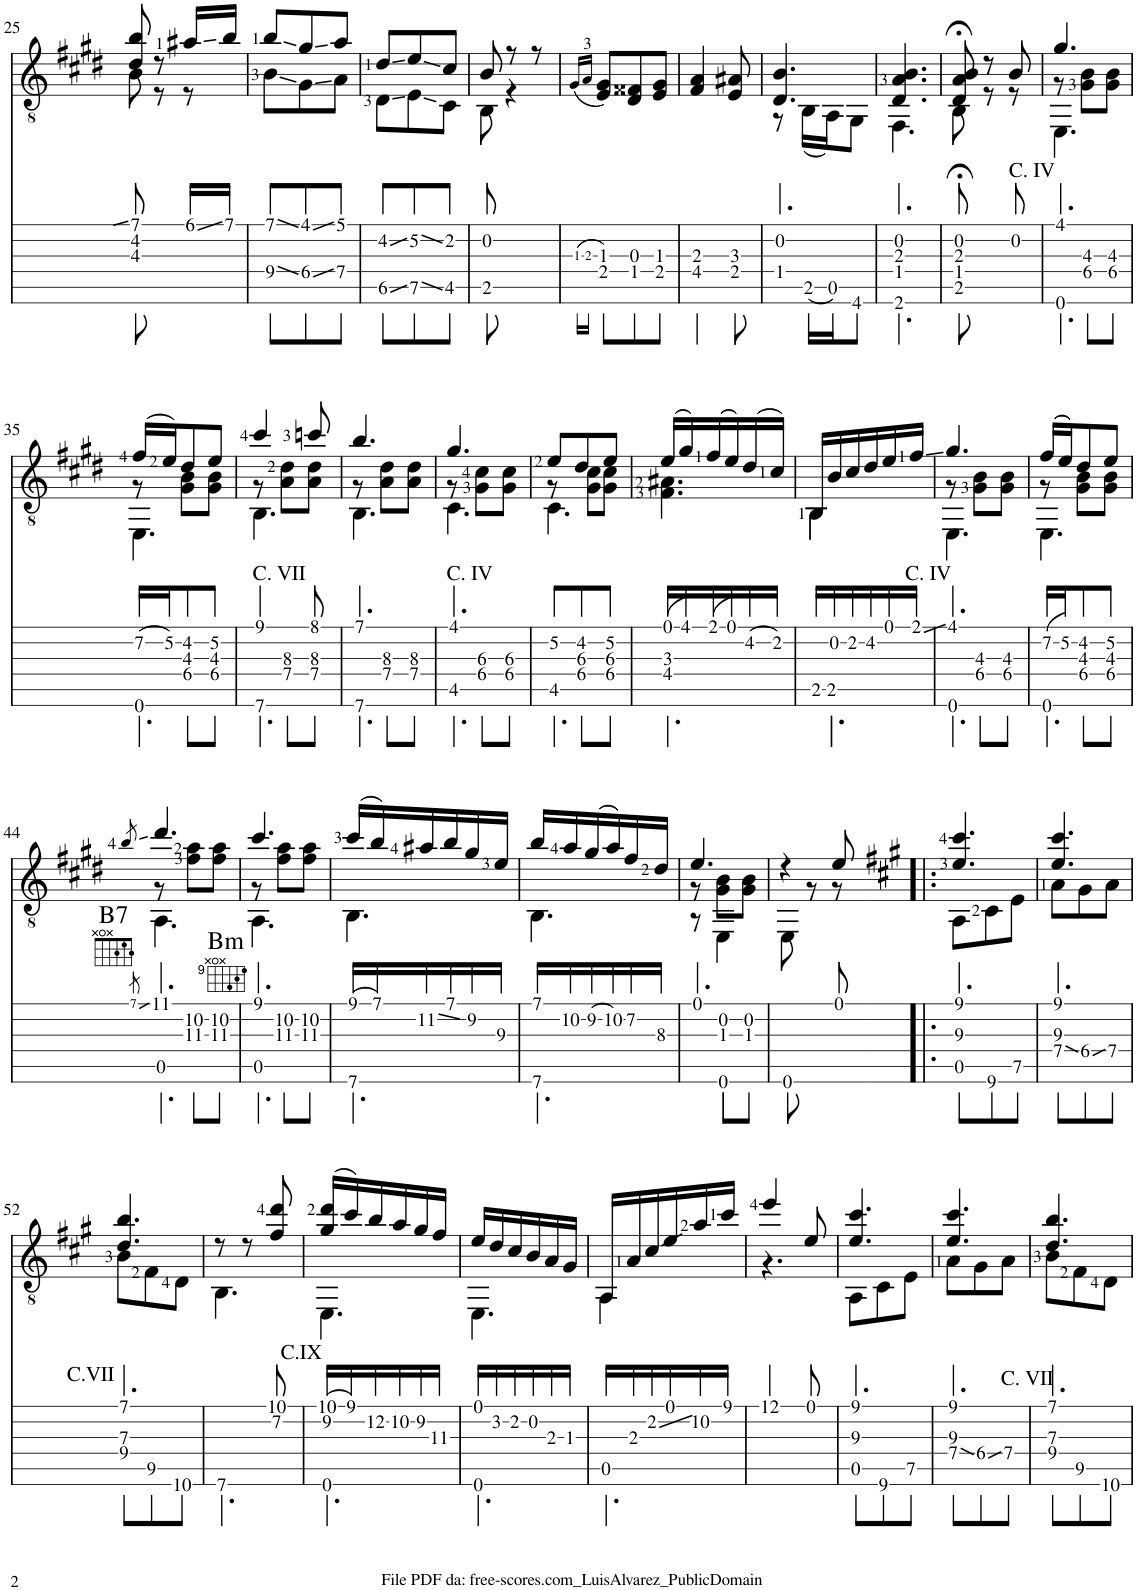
**kern	**harte	**kern
*part2	*part2	*part1
*staff2	*	*staff1
*I"Chitarra classica (Intavolatura)	*	*I"Guitar
!!LO:PB:g=z
*	*	*clefGv2
*k[f#c#g#d#]	*	*k[f#c#g#d#]
*M3/8	*	*M3/8
=25	=25	=25
*^	*	*^
8d#/ 8b/	8B\	.	8d#/ 8b/	8B\
8r	8r	.	8r	8r
16a#X/LL	8r	.	16a#X/LL	8r
16b/JJ	.	.	16b/JJ	.
=26	=26	=26	=26	=26
8b/L	8B\L	.	8b/L	8B\L
8g#/	8G#\	.	8g#/	8G#\
8a/J	8A\J	.	8a/J	8A\J
=27	=27	=27	=27	=27
8d#/L	8D#\L	.	8d#/L	8D#\L
8e/	8E\	.	8e/	8E\
8c#/J	8C#\J	.	8c#/J	8C#\J
=28	=28	=28	=28	=28
8B/	8BB\	.	8B/	8BB\
8r	4r	.	8r	4r
8r	.	.	8r	.
*v	*v	*	*	*
*	*	*v	*v
=29	=29	=29
(16qG#\LL	.	(16qG#/LL
16qA\JJ	.	16qA/JJ
8E\ 8G#\L)	.	8E/ 8G#/L)
8D#\ 8F##X\	.	8D#/ 8F##X/
8E\ 8G#\J	.	8E/ 8G#/J
=30	=30	=30
4F#\ 4A\	.	4F#/ 4A/
8E\ 8A#X\	.	8E/ 8A#X/
=31	=31	=31
*^	*	*^
4.D#/ 4.B/	8r	.	4.D#/ 4.B/	8r
.	(16BB\LL	.	.	(16BB\LL
.	16AA\J)	.	.	16AA\J)
.	8GG#\J	.	.	8GG#\J
=32	=32	=32	=32	=32
4.D#/ 4.A/ 4.B/	4.FF#\	.	4.D#/ 4.A/ 4.B/	4.FF#\
=33	=33	=33	=33	=33
8D#/;< 8A/;< 8B/;<	8BB\	.	8D#/;< 8A/;< 8B/;<	8BB\
8r	8r	.	8r	8r
8B/	8r	.	8B/	8r
=34	=34	=34	=34	=34
*	*^	*	*	*^
!LO:TX:a:t=C. IV	!	!	!	!	!	!
4.g#/	8r	4.EE\	.	4.g#/	8r	4.EE\
.	8G#\ 8B\L	.	.	.	8G#\ 8B\L	.
.	8G#\ 8B\J	.	.	.	8G#\ 8B\J	.
!!LO:LB:g=z	!!	!!
=35	=35	=35	=35	=35	=35	=35
(16f#/LL	8r	4.EE\	.	(16f#/LL	8r	4.EE\
16e/J)	.	.	.	16e/J)	.	.
8d#/	8G#\ 8B\L	.	.	8d#/	8G#\ 8B\L	.
8e/J	8G#\ 8B\J	.	.	8e/J	8G#\ 8B\J	.
=36	=36	=36	=36	=36	=36	=36
!LO:TX:a:t=C. VII	!	!	!	!	!	!
4cc#/	8r	4.BB\	.	4cc#/	8r	4.BB\
.	8A\ 8d#\L	.	.	.	8A\ 8d#\L	.
8ccn/	8A\ 8d#\J	.	.	8ccn/	8A\ 8d#\J	.
=37	=37	=37	=37	=37	=37	=37
4.b/	8r	4.BB\	.	4.b/	8r	4.BB\
.	8A\ 8d#\L	.	.	.	8A\ 8d#\L	.
.	8A\ 8d#\J	.	.	.	8A\ 8d#\J	.
=38	=38	=38	=38	=38	=38	=38
!LO:TX:a:t=C. IV	!	!	!	!	!	!
4.g#/	8r	4.C#\	.	4.g#/	8r	4.C#\
.	8G#\ 8c#\L	.	.	.	8G#\ 8c#\L	.
.	8G#\ 8c#\J	.	.	.	8G#\ 8c#\J	.
=39	=39	=39	=39	=39	=39	=39
8e/L	8r	4.C#\	.	8e/L	8r	4.C#\
8d#/	8G#\ 8c#\L	.	.	8d#/	8G#\ 8c#\L	.
8e/J	8G#\ 8c#\J	.	.	8e/J	8G#\ 8c#\J	.
*	*v	*v	*	*	*	*
*	*	*	*	*v	*v
=40	=40	=40	=40	=40
(16e/LL	4.F#\ 4.A#X\	.	(16e/LL	4.F#\ 4.A#X\
16g#/)	.	.	16g#/)	.
(16f#/	.	.	(16f#/	.
16e/)	.	.	16e/)	.
(16d#/	.	.	(16d#/	.
16c#/JJ)	.	.	16c#/JJ)	.
=41	=41	=41	=41	=41
*	*^	*	*	*^
16BB/LL	4.BB\	4.BB\	.	16BB/LL	4.BB\	4.BB\
16B/	.	.	.	16B/	.	.
16c#/	.	.	.	16c#/	.	.
16d#/	.	.	.	16d#/	.	.
16e/	.	.	.	16e/	.	.
16f#/JJ	.	.	.	16f#/JJ	.	.
=42	=42	=42	=42	=42	=42	=42
!LO:TX:a:t=C. IV	!	!	!	!	!	!
4.g#/	8r	4.EE\	.	4.g#/	8r	4.EE\
.	8G#\ 8B\L	.	.	.	8G#\ 8B\L	.
.	8G#\ 8B\J	.	.	.	8G#\ 8B\J	.
=43	=43	=43	=43	=43	=43	=43
(16f#/LL	8r	4.EE\	.	(16f#/LL	8r	4.EE\
16e/J)	.	.	.	16e/J)	.	.
8d#/	8G#\ 8B\L	.	.	8d#/	8G#\ 8B\L	.
8e/J	8G#\ 8B\J	.	.	8e/J	8G#\ 8B\J	.
!!LO:LB:g=z	!!	!!
=44	=44	=44	=44	=44	=44	=44
8qb/	.	.	.	8qb/	.	.
!	!	!	!LO:H:kt=7	!	!	!
4.dd#/	8r	4.AA\	B:7	4.dd#/	8r	4.AA\
.	8f#\ 8a\L	.	.	.	8f#\ 8a\L	.
.	8f#\ 8a\J	.	.	.	8f#\ 8a\J	.
=45	=45	=45	=45	=45	=45	=45
!	!	!	!LO:H:kt=m	!	!	!
4.cc#/	8r	4.AA\	B:min	4.cc#/	8r	4.AA\
.	8f#\ 8a\L	.	.	.	8f#\ 8a\L	.
.	8f#\ 8a\J	.	.	.	8f#\ 8a\J	.
*	*v	*v	*	*	*	*
*	*	*	*	*v	*v
=46	=46	=46	=46	=46
(16cc#/LL	4.BB\	.	(16cc#/LL	4.BB\
16b/)	.	.	16b/)	.
16a#X/	.	.	16a#X/	.
16b/	.	.	16b/	.
16g#/	.	.	16g#/	.
16e/JJ	.	.	16e/JJ	.
=47	=47	=47	=47	=47
16b/LL	4.BB\	.	16b/LL	4.BB\
16a/	.	.	16a/	.
(16g#/	.	.	(16g#/	.
16a/)	.	.	16a/)	.
16f#/	.	.	16f#/	.
16d#/JJ	.	.	16d#/JJ	.
=48	=48	=48	=48	=48
*	*^	*	*	*^
4.e/	8r	8r	.	4.e/	8r	8r
.	4EE\	8G#\ 8B\L	.	.	4EE\	8G#\ 8B\L
.	.	8G#\ 8B\J	.	.	.	8G#\ 8B\J
*	*v	*v	*	*	*	*
*	*	*	*	*v	*v
=49	=49	=49	=49	=49
4r	8EE\	.	4r	8EE\
.	8r	.	.	8r
8e/	8r	.	8e/	8r
=50!|:	=50!|:	=50!|:	=50!|:	=50!|:
*k[f#c#g#]	*	*	*k[f#c#g#]	*
4.e/ 4.cc#/	8AA\L	.	4.e/ 4.cc#/	8AA\L
.	8C#\	.	.	8C#\
.	8E\J	.	.	8E\J
=51	=51	=51	=51	=51
4.e/ 4.cc#/	8A\L	.	4.e/ 4.cc#/	8A\L
.	8G#\	.	.	8G#\
.	8A\J	.	.	8A\J
!!LO:LB:g=z	!!
=52	=52	=52	=52	=52
!LO:TX:a:t=C.VII	!	!	!	!
4.d/ 4.b/	8B\L	.	4.d/ 4.b/	8B\L
.	8F#\	.	.	8F#\
.	8D\J	.	.	8D\J
=53	=53	=53	=53	=53
8r	4.BB\	.	8r	4.BB\
8r	.	.	8r	.
8f#/ 8dd/	.	.	8f#/ 8dd/	.
=54	=54	=54	=54	=54
!LO:TX:a:t=C.IX	!	!	!	!
(16g#/ 16dd/LL	4.EE\	.	(16g#/ 16dd/LL	4.EE\
16cc#/)	.	.	16cc#/)	.
16b/	.	.	16b/	.
16a/	.	.	16a/	.
16g#/	.	.	16g#/	.
16f#/JJ	.	.	16f#/JJ	.
=55	=55	=55	=55	=55
16e/LL	4.EE\	.	16e/LL	4.EE\
16d/	.	.	16d/	.
16c#/	.	.	16c#/	.
16B/	.	.	16B/	.
16A/	.	.	16A/	.
16G#/JJ	.	.	16G#/JJ	.
=56	=56	=56	=56	=56
16AA/LL	4.AA\	.	16AA/LL	4.AA\
16A/	.	.	16A/	.
16c#/	.	.	16c#/	.
16e/	.	.	16e/	.
16a/	.	.	16a/	.
16cc#/JJ	.	.	16cc#/JJ	.
=57	=57	=57	=57	=57
4ee/	4.r	.	4ee/	4.r
8e/	.	.	8e/	.
=58	=58	=58	=58	=58
4.e/ 4.cc#/	8AA\L	.	4.e/ 4.cc#/	8AA\L
.	8C#\	.	.	8C#\
.	8E\J	.	.	8E\J
=59	=59	=59	=59	=59
4.e/ 4.cc#/	8A\L	.	4.e/ 4.cc#/	8A\L
.	8G#\	.	.	8G#\
.	8A\J	.	.	8A\J
=60	=60	=60	=60	=60
!LO:TX:a:t=C. VII	!	!	!	!
4.d/ 4.b/	8B\L	.	4.d/ 4.b/	8B\L
.	8F#\	.	.	8F#\
.	8D\J	.	.	8D\J
*v	*v	*	*	*
*	*	*v	*v
=	=	=
*-	*-	*-
